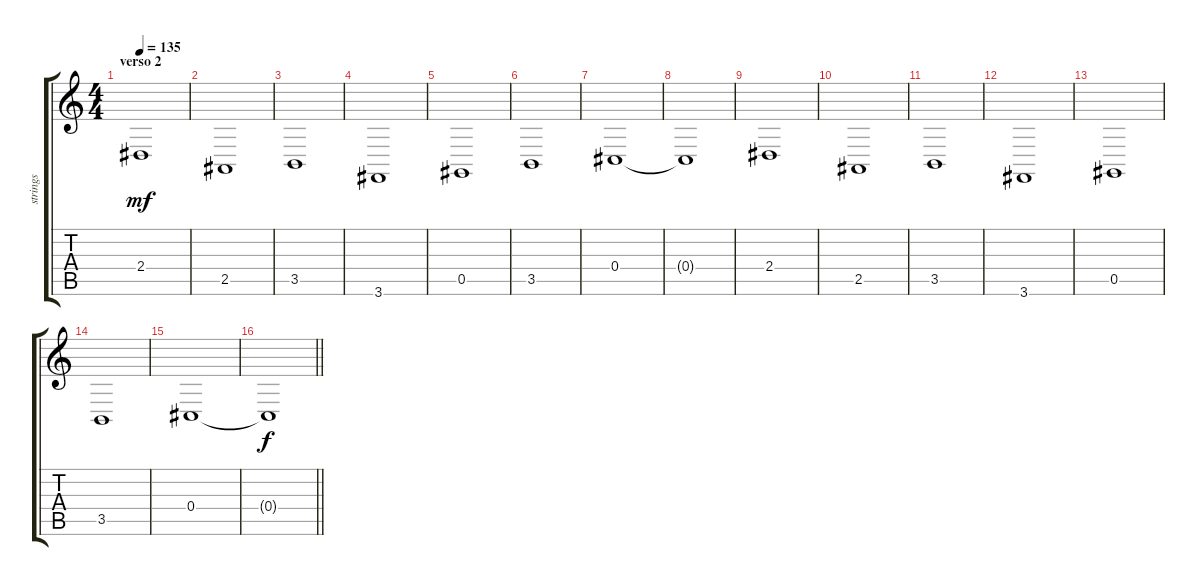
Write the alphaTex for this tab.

\track ("strings" "strings") {instrument stringensemble2}
\staff {score tabs}
\tuning (Eb4 Bb3 Gb3 Db3 Ab2 Eb2) {hide}
\ts (4 4)
\section ("" "verso 2")
\tempo 135
\clef g2
\ks c
2.4.1{dy mf} |
2.5.1 |
3.5.1 |
3.6.1 |
0.5.1 |
3.5.1 |
0.4.1 |
0.4{t}.1 |
2.4.1 |
2.5.1 |
3.5.1 |
3.6.1 |
0.5.1 |
3.5.1 |
0.4.1 |
\barLineRight lightlight
0.4{t}.1{dy f}
